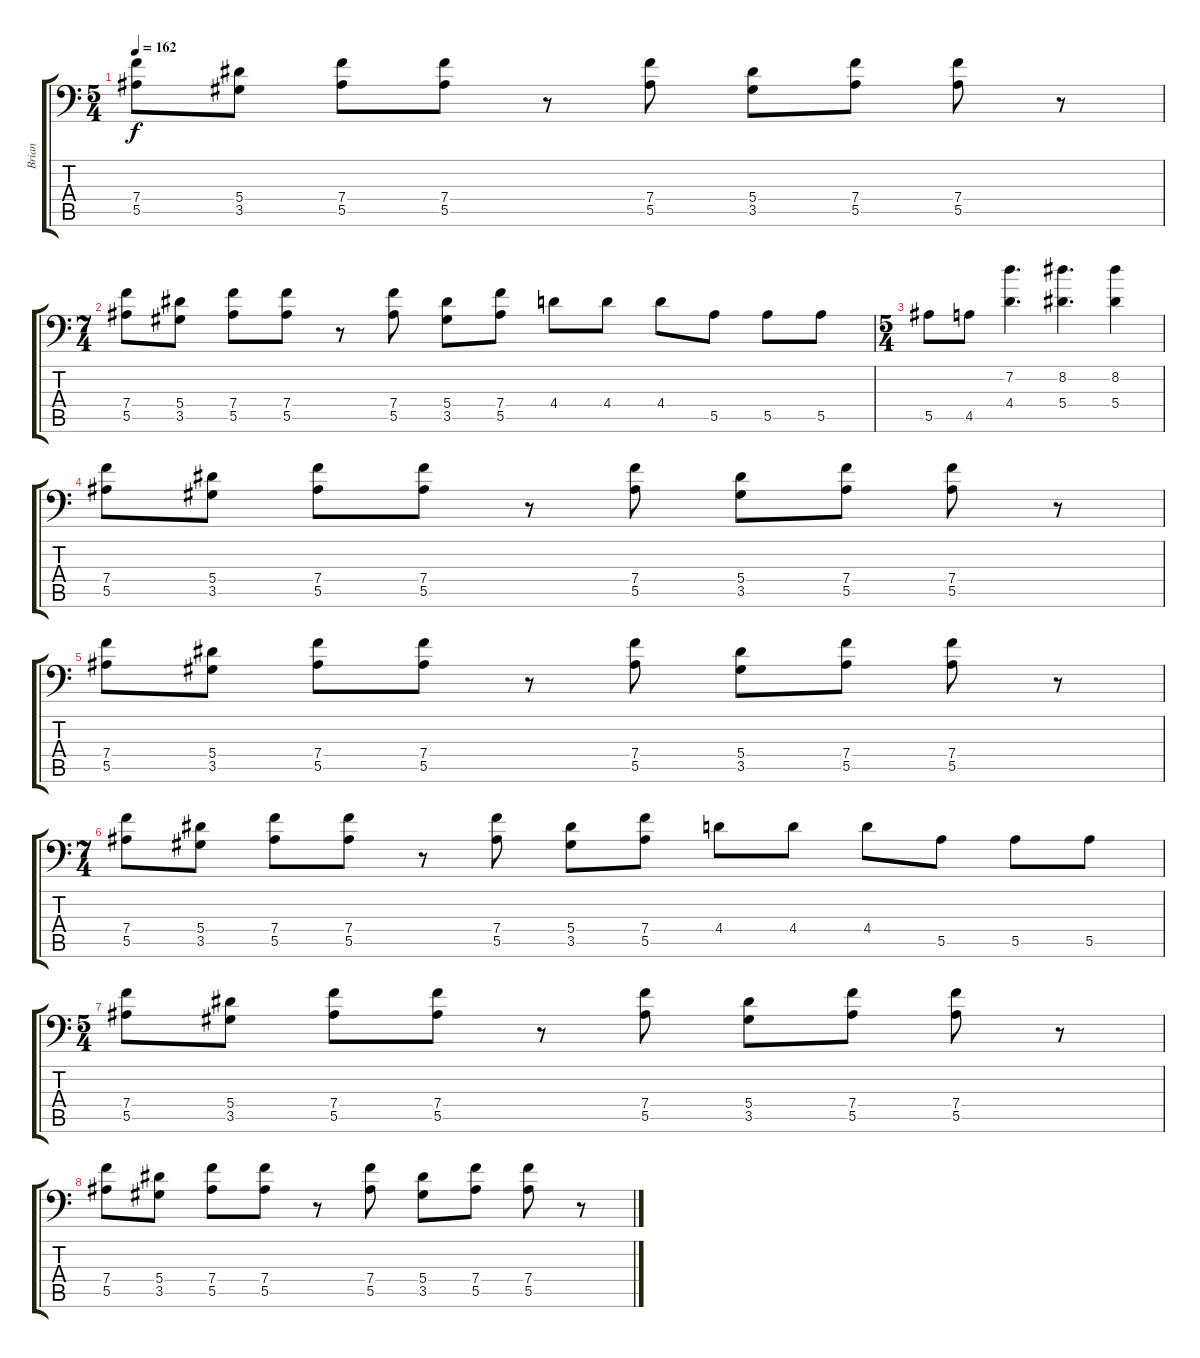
\track ("Brian" "Brian") {instrument distortionguitar}
\staff {score tabs}
\tuning (C4 G3 Eb3 Bb2 F2 Bb1) {hide}
\ts (5 4)
\tempo 162
\clef f4
\ks c
(7.4 5.5).8{dy f} (5.4 3.5).8 (7.4 5.5).8 (7.4 5.5).8 r.8 (7.4 5.5).8 (5.4 3.5).8 (7.4 5.5).8 (7.4 5.5).8 r.8 |
\ts (7 4)
(7.4 5.5).8 (5.4 3.5).8 (7.4 5.5).8 (7.4 5.5).8 r.8 (7.4 5.5).8 (5.4 3.5).8 (7.4 5.5).8 4.4.8 4.4.8 4.4.8 5.5.8 5.5.8 5.5.8 |
\ts (5 4)
5.5.8 4.5.8 (7.2 4.4).4{d} (8.2 5.4).4{d} (8.2 5.4).4 |
(7.4 5.5).8 (5.4 3.5).8 (7.4 5.5).8 (7.4 5.5).8 r.8 (7.4 5.5).8 (5.4 3.5).8 (7.4 5.5).8 (7.4 5.5).8 r.8 |
(7.4 5.5).8 (5.4 3.5).8 (7.4 5.5).8 (7.4 5.5).8 r.8 (7.4 5.5).8 (5.4 3.5).8 (7.4 5.5).8 (7.4 5.5).8 r.8 |
\ts (7 4)
(7.4 5.5).8 (5.4 3.5).8 (7.4 5.5).8 (7.4 5.5).8 r.8 (7.4 5.5).8 (5.4 3.5).8 (7.4 5.5).8 4.4.8 4.4.8 4.4.8 5.5.8 5.5.8 5.5.8 |
\ts (5 4)
(7.4 5.5).8 (5.4 3.5).8 (7.4 5.5).8 (7.4 5.5).8 r.8 (7.4 5.5).8 (5.4 3.5).8 (7.4 5.5).8 (7.4 5.5).8 r.8 |
(7.4 5.5).8 (5.4 3.5).8 (7.4 5.5).8 (7.4 5.5).8 r.8 (7.4 5.5).8 (5.4 3.5).8 (7.4 5.5).8 (7.4 5.5).8 r.8
